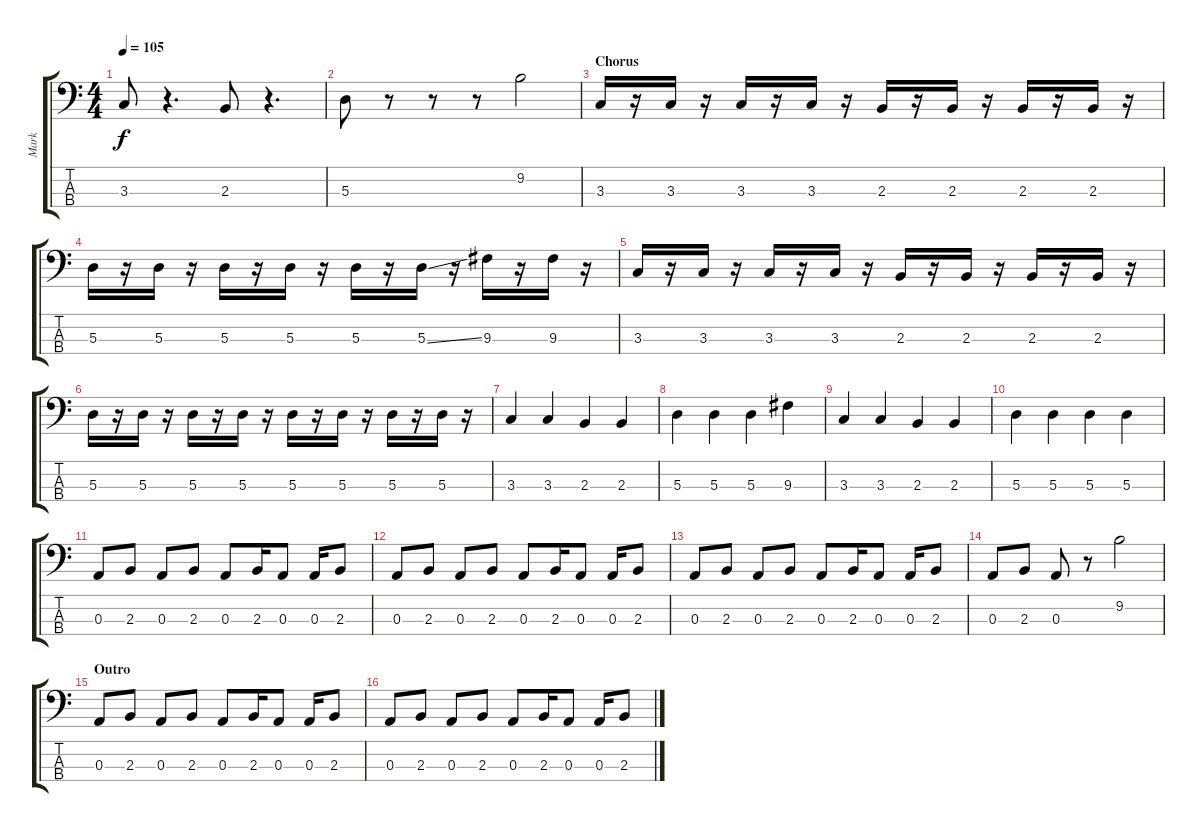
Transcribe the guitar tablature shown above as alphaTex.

\track ("Mark" "Mark") {instrument electricbasspick}
\staff {score tabs}
\tuning (G2 D2 A1 E1) {hide}
\ts (4 4)
\tempo 105
\clef f4
\ks c
3.3.8{dy f} r.4{d} 2.3.8 r.4{d} |
5.3.8 r.8 r.8 r.8 9.2.2 |
\section ("" "Chorus")
3.3.16 r.16 3.3.16 r.16 3.3.16 r.16 3.3.16 r.16 2.3.16 r.16 2.3.16 r.16 2.3.16 r.16 2.3.16 r.16 |
5.3.16 r.16 5.3.16 r.16 5.3.16 r.16 5.3.16 r.16 5.3.16 r.16 5.3{ss}.16 r.16 9.3.16 r.16 9.3.16 r.16 |
3.3.16 r.16 3.3.16 r.16 3.3.16 r.16 3.3.16 r.16 2.3.16 r.16 2.3.16 r.16 2.3.16 r.16 2.3.16 r.16 |
5.3.16 r.16 5.3.16 r.16 5.3.16 r.16 5.3.16 r.16 5.3.16 r.16 5.3.16 r.16 5.3.16 r.16 5.3.16 r.16 |
3.3.4 3.3.4 2.3.4 2.3.4 |
5.3.4 5.3.4 5.3.4 9.3.4 |
3.3.4 3.3.4 2.3.4 2.3.4 |
5.3.4 5.3.4 5.3.4 5.3.4 |
0.3.8 2.3.8 0.3.8 2.3.8 0.3.8 2.3.16 0.3.8 0.3.16 2.3.8 |
0.3.8 2.3.8 0.3.8 2.3.8 0.3.8 2.3.16 0.3.8 0.3.16 2.3.8 |
0.3.8 2.3.8 0.3.8 2.3.8 0.3.8 2.3.16 0.3.8 0.3.16 2.3.8 |
0.3.8 2.3.8 0.3.8 r.8 9.2.2 |
\section ("" "Outro")
0.3.8 2.3.8 0.3.8 2.3.8 0.3.8 2.3.16 0.3.8 0.3.16 2.3.8 |
0.3.8 2.3.8 0.3.8 2.3.8 0.3.8 2.3.16 0.3.8 0.3.16 2.3.8
